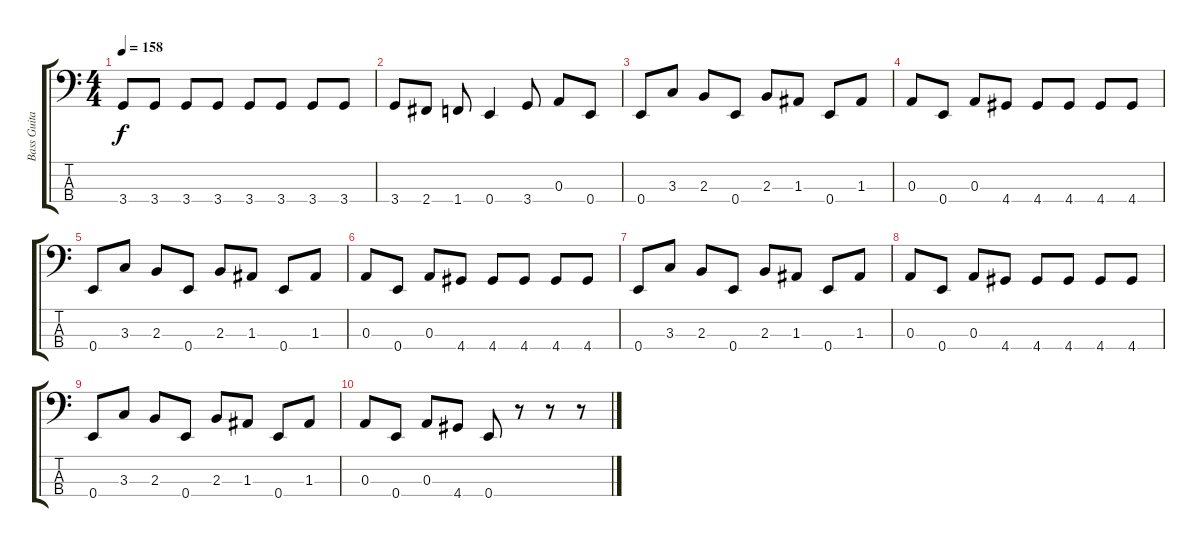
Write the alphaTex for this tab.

\track ("Bass Guitar (Jennifer)" "Bass Guita") {instrument electricbasspick}
\staff {score tabs}
\tuning (G2 D2 A1 E1) {hide}
\ts (4 4)
\tempo 158
\clef f4
\ks c
3.4.8{dy f} 3.4.8 3.4.8 3.4.8 3.4.8 3.4.8 3.4.8 3.4.8 |
3.4.8 2.4.8 1.4.8 0.4.4 3.4.8 0.3.8 0.4.8 |
0.4.8 3.3.8 2.3.8 0.4.8 2.3.8 1.3.8 0.4.8 1.3.8 |
0.3.8 0.4.8 0.3.8 4.4.8 4.4.8 4.4.8 4.4.8 4.4.8 |
0.4.8 3.3.8 2.3.8 0.4.8 2.3.8 1.3.8 0.4.8 1.3.8 |
0.3.8 0.4.8 0.3.8 4.4.8 4.4.8 4.4.8 4.4.8 4.4.8 |
0.4.8 3.3.8 2.3.8 0.4.8 2.3.8 1.3.8 0.4.8 1.3.8 |
0.3.8 0.4.8 0.3.8 4.4.8 4.4.8 4.4.8 4.4.8 4.4.8 |
0.4.8 3.3.8 2.3.8 0.4.8 2.3.8 1.3.8 0.4.8 1.3.8 |
0.3.8 0.4.8 0.3.8 4.4.8 0.4.8 r.8 r.8 r.8
